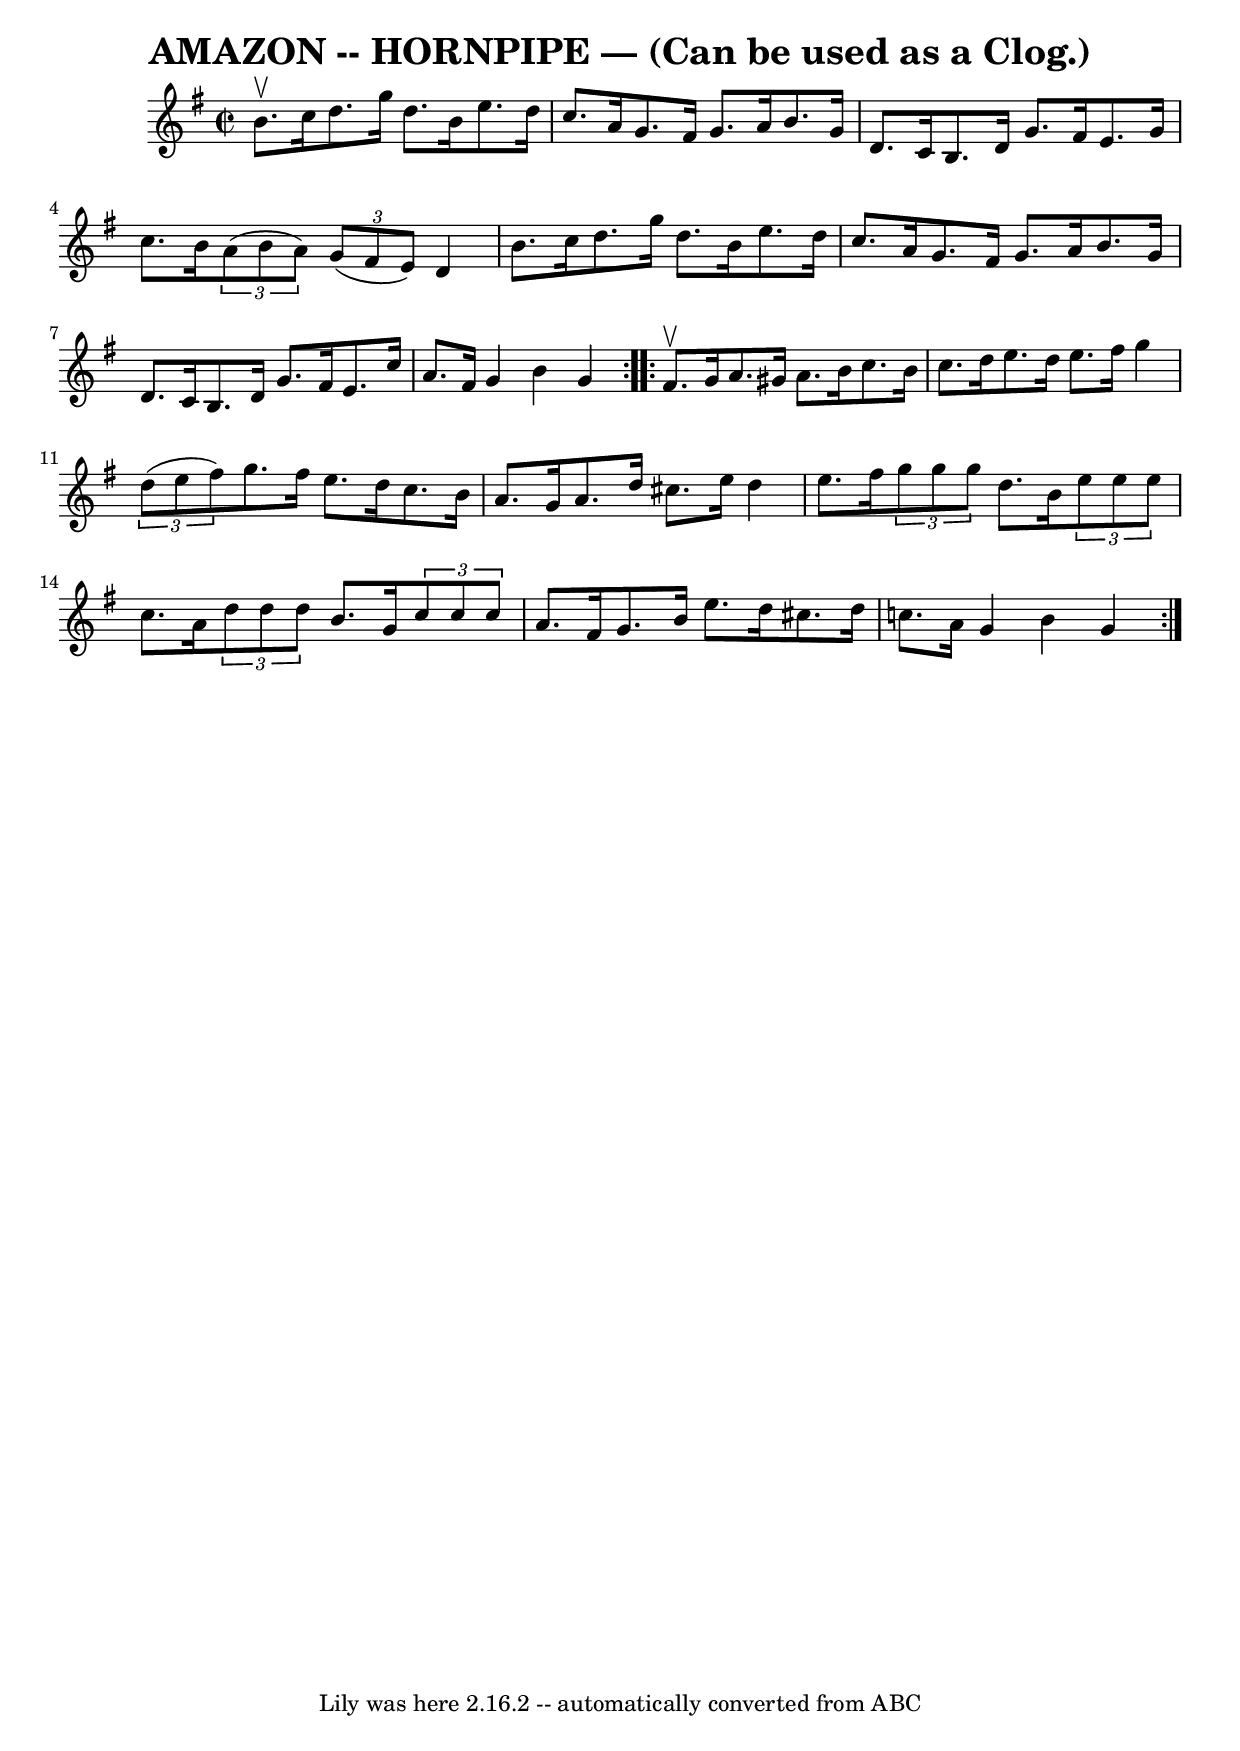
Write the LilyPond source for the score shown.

\version "2.16.2"
\include "Mammoth.ily"
\header {
  %% book = "Ryan's Mammoth Collection of Fiddle Tunes"
 crossRefNumber = "1"
 footnotes = ""
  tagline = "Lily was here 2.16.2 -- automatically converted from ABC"
  title = "AMAZON -- HORNPIPE — (Can be used as a Clog.)"

}
voicedefault =  {



  \repeat volta 2 {

    \override Staff.TimeSignature #'style = #'C
    \time 2/2 
    \key g \major b'8.^\upbow c''16         |
 d''8. g''16 d''8. b'16 e''8. d''16 c''8. a'16     |
 g'8. fis'16 g'8. a'16 b'8. g'16 d'8. c'16     |
 b8. d'16 g'8. fis'16 e'8. g'16 c''8. b'16     |
    
    \times 2/3 { a'8 (b'8 a'8) 
	       }   \times 2/3 { g'8 (fis'8 e'8  
				)  			      } d'4 b'8. c''16    |  |
 d''8. g''16 d''8. b'16 e''8. d''16 c''8. a'16     |
 g'8. fis'16 g'8. a'16 b'8. g'16 d'8. c'16     |
 b8. d'16 g'8. fis'16 e'8. c''16 a'8. fis'16     |
 g'4 b'4 g'4    
  }  
  
  \repeat volta 2 { fis'8.^\upbow g'16         |
 a'8. gis'16 a'8. b'16 c''8. b'16 c''8. d''16     |
 e''8. d''16   
 e''8. fis''16 g''4    \times 2/3 { d''8 (e''8 fis''8)  				     }     |
 g''8. fis''16 e''8. d''16 c''8. b'16 a'8. g'16   |
 a'8. d''16 cis''8. e''16 d''4 e''8. fis''16     | |
    \times 2/3 { g''8 g''8 g''8  
	       } d''8. b'16  
    \times 2/3 { e''8 e''8 e''8   	       } c''8. a'16     |
    
    \times 2/3 { d''8 d''8 d''8  
	       } b'8. g'16    \times 2/3 { c''8    
					 c''8 c''8   					 } a'8. fis'16     |
 g'8. b'16 e''8. d''16 cis''8. d''16 c''!8. a'16     |
 g'4 b'4 g'4    
  }   

}

\score{
  <<

    \context Staff="default"
    {
      \voicedefault 
      
    }

  >>
  \layout {
    
  }
  \midi {
  }

}
